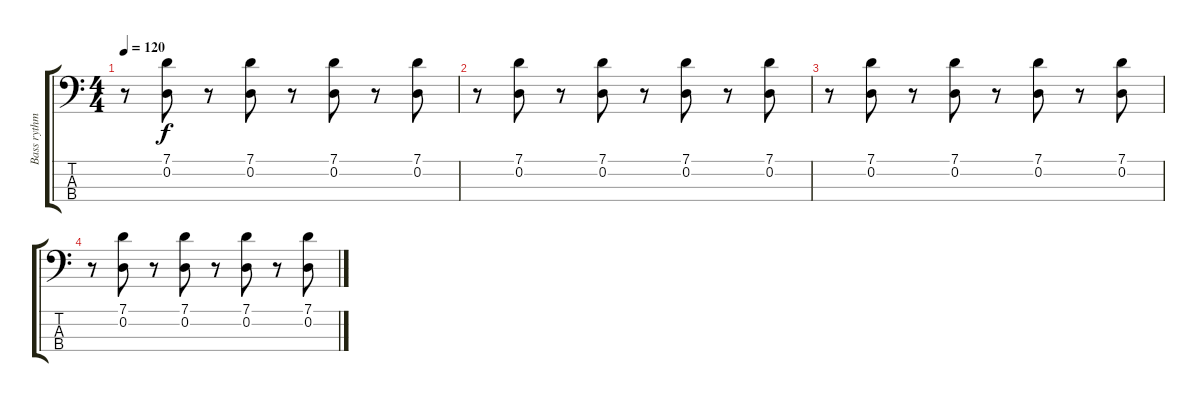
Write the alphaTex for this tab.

\track ("Bass rythmique" "Bass rythm") {instrument electricbassfinger}
\staff {score tabs}
\tuning (G2 D2 A1 E1) {hide}
\ts (4 4)
\tempo 120
\clef f4
\ks c
r.8{dy f} (7.1 0.2).8 r.8 (7.1 0.2).8 r.8 (7.1 0.2).8 r.8 (7.1 0.2).8 |
r.8 (7.1 0.2).8 r.8 (7.1 0.2).8 r.8 (7.1 0.2).8 r.8 (7.1 0.2).8 |
r.8 (7.1 0.2).8 r.8 (7.1 0.2).8 r.8 (7.1 0.2).8 r.8 (7.1 0.2).8 |
r.8 (7.1 0.2).8 r.8 (7.1 0.2).8 r.8 (7.1 0.2).8 r.8 (7.1 0.2).8
